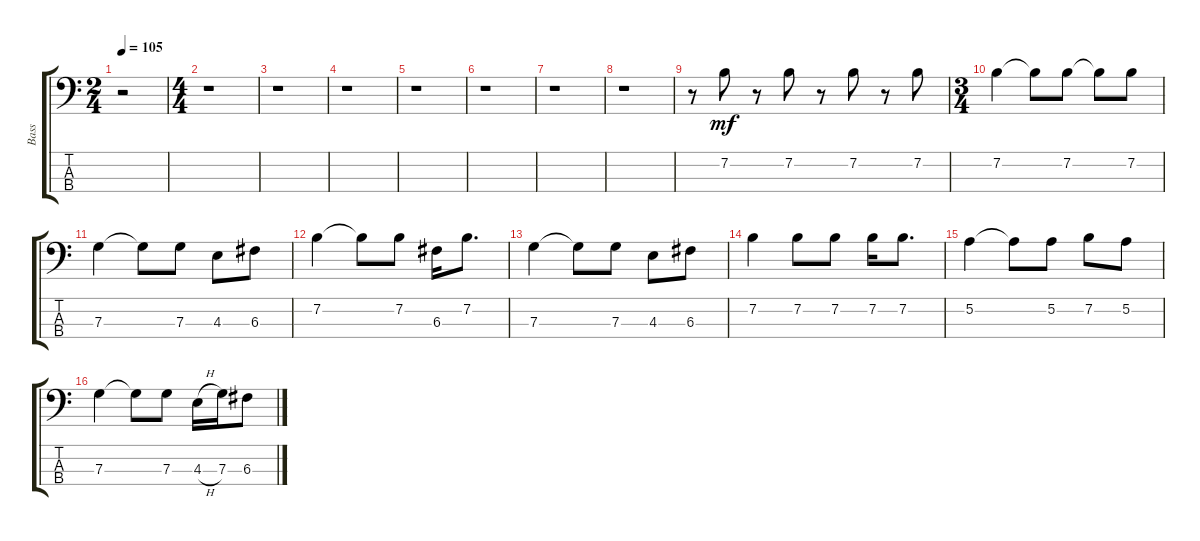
\track ("Bass" "Bass") {instrument shamisen}
\staff {score tabs}
\tuning (A3 E3 C3 G3) {hide}
\ts (2 4)
\tempo 105
\clef f4
\ks c
r.2{dy mf} |
\ts (4 4)
r.1 |
r.1 |
r.1 |
r.1 |
r.1 |
r.1 |
r.1 |
r.8 7.2.8 r.8 7.2.8 r.8 7.2.8 r.8 7.2.8 |
\ts (3 4)
7.2.4 7.2{t}.8 7.2.8 7.2{t}.8 7.2.8 |
7.3.4 7.3{t}.8 7.3.8 4.3.8 6.3.8 |
7.2.4 7.2{t}.8 7.2.8 6.3.16 7.2.8{d} |
7.3.4 7.3{t}.8 7.3.8 4.3.8 6.3.8 |
7.2.4 7.2.8 7.2.8 7.2.16 7.2.8{d} |
5.2.4 5.2{t}.8 5.2.8 7.2.8 5.2.8 |
7.3.4 7.3{t}.8 7.3.8 4.3{h}.16 7.3.16 6.3.8
